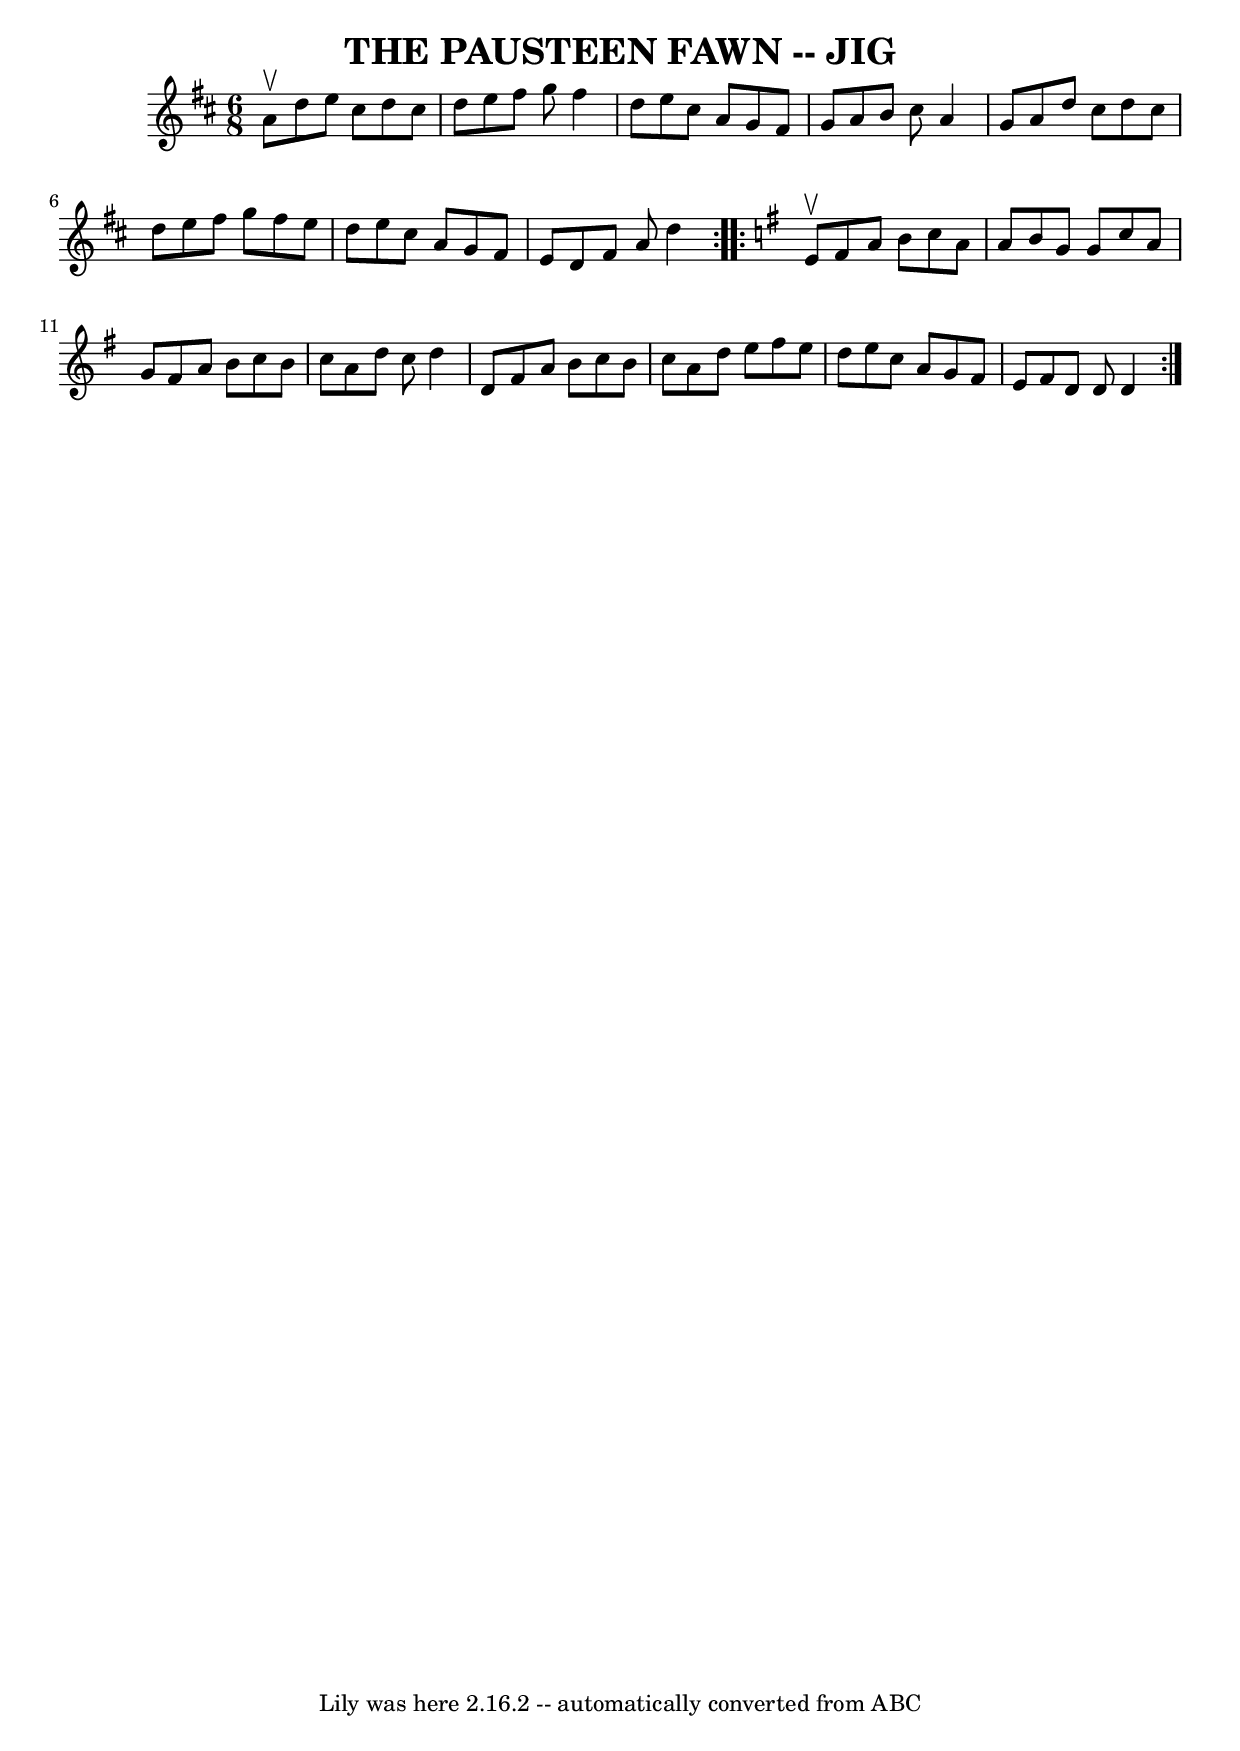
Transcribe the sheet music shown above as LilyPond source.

\version "2.7.40"
\include "Mammoth.ily"
\header {
	%% book = "Ryan's Mammoth Collection of Fiddle Tunes"
	crossRefNumber = "1"
	footnotes = ""
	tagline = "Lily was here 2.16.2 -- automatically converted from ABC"
	title = "THE PAUSTEEN FAWN -- JIG"
}
voicedefault =  {


\repeat volta 2 {
\time 6/8 
\key d \major a'8^\upbow       |
 d''8 e''8 cis''8   
 d''8 cis''8 d''8    |
 e''8 fis''8 g''8 fis''4 d''8  
  |
 e''8 cis''8 a'8 g'8 fis'8 g'8    |
 a'8    
b'8 cis''8 a'4 g'8        |
 a'8 d''8 cis''8 d''8    
cis''8 d''8    |
 e''8 fis''8 g''8 fis''8 e''8 d''8   
 |
 e''8 cis''8 a'8 g'8 fis'8 e'8    |
 d'8    
fis'8 a'8 d''4    }   
\key d \mixolydian   \repeat volta 2 { e'8 
^\upbow       |
 fis'8 a'8 b'8 c''8 a'8 a'8    |
  
 b'8 g'8 g'8 c''8 a'8 g'8    |
 fis'8 a'8 b'8    
c''8 b'8 c''8    |
 a'8 d''8 c''8 d''4 d'8        
|
 fis'8 a'8 b'8 c''8 b'8 c''8    |
 a'8 d''8 
 e''8 fis''8 e''8 d''8    |
 e''8 c''8 a'8 g'8    
fis'8 e'8    |
 fis'8 d'8 d'8 d'4    }   
}

\score{
    <<

	\context Staff="default"
	{
	    \voicedefault 
	}

    >>
	\layout {
	}
	\midi {}
}
